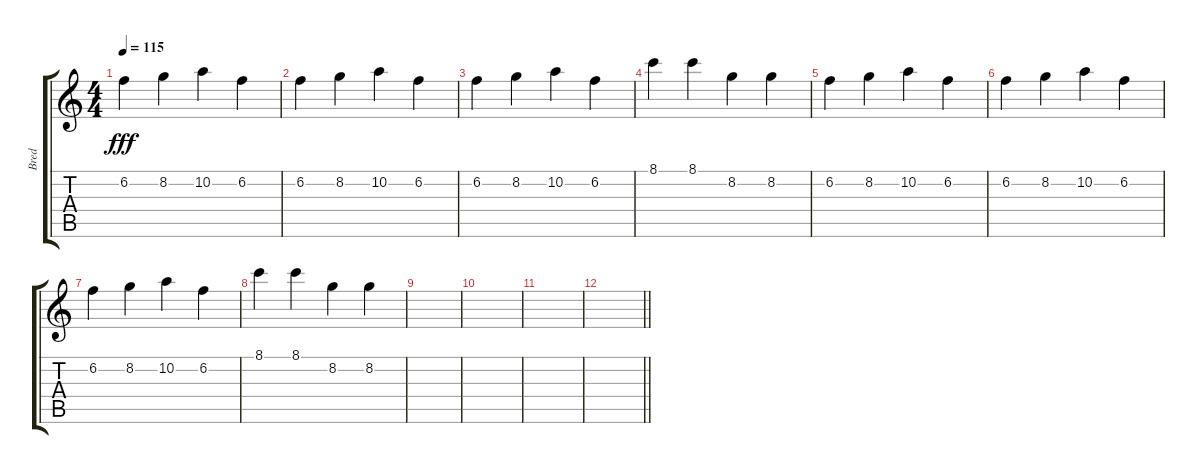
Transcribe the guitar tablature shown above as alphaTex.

\track ("Bred" "Bred") {instrument electricguitarmuted}
\staff {score tabs}
\tuning (E4 B3 G3 D3 A2 E2) {hide}
\ts (4 4)
\tempo 115
\clef g2
\ks c
6.2.4{dy fff} 8.2.4 10.2.4 6.2.4 |
6.2.4 8.2.4 10.2.4 6.2.4 |
6.2.4 8.2.4 10.2.4 6.2.4 |
8.1.4 8.1.4 8.2.4 8.2.4 |
6.2.4 8.2.4 10.2.4 6.2.4 |
6.2.4 8.2.4 10.2.4 6.2.4 |
6.2.4 8.2.4 10.2.4 6.2.4 |
8.1.4 8.1.4 8.2.4 8.2.4 |
|
|
|
\barLineRight lightlight
